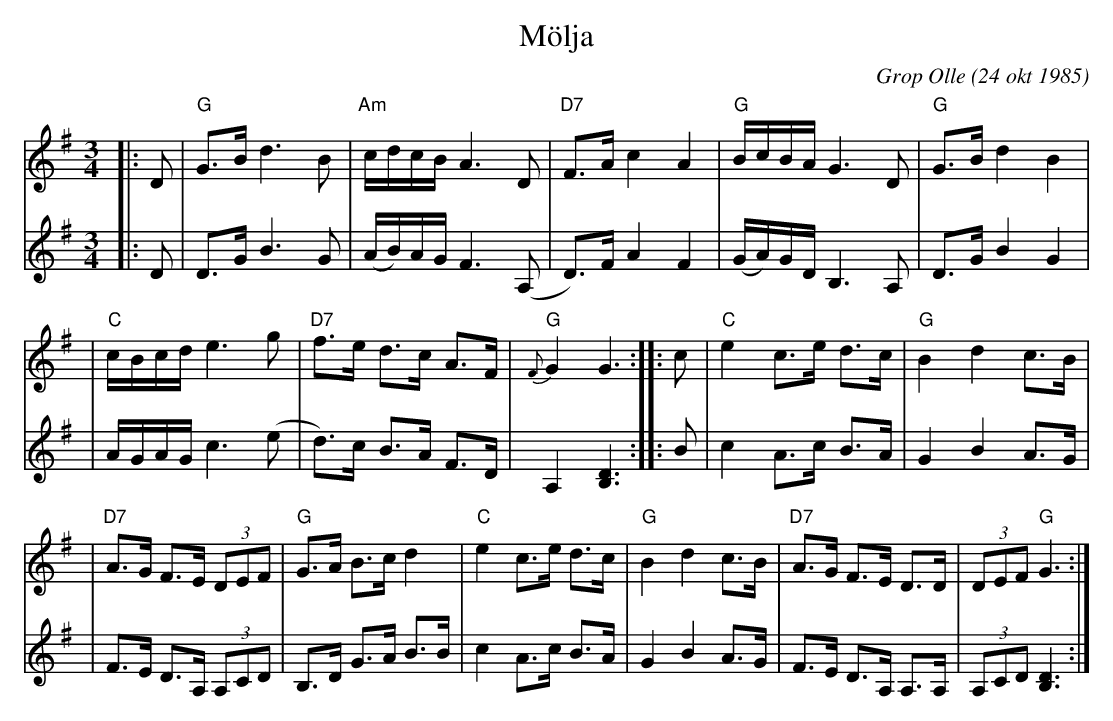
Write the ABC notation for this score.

X:1
T: M\"olja
C: Grop Olle (24 okt 1985)
M: 3/4
L: 1/8
K: G
|: D \
| "G"G>B d3 B \
| "Am"c/d/c/B/ A3 D \
| "D7"F>A c2 A2 \
| "G"B/c/B/A/ G3 D \
| "G"G>B d2 B2 |
| "C"c/B/c/d/e3 g \
| "D7"f>e d>c A>F \
| "G"{F}G2 G3 :: c \
| "C"e2 c>e d>c \
|"G"B2 d2 c>B |
| "D7"A>G F>E (3DEF \
| "G"G>A B>c d2 \
| "C"e2 c>e d>c \
|"G"B2 d2 c>B \
| "D7"A>G F>E D>D \
| (3DEF "G"G3 :|
V: 2
|: D \
| D>G B3 G \
| (A/B/)A/G/ F3 (A, \
| D)>F A2 F2 \
| (G/A/)G/D/ B,3 A, \
| D>G B2 G2 |
| A/G/A/G/ c3 (e \
| d)>c B>A F>D \
| A,2 [D3B,3] :|\
|: B \
| c2 A>c B>A \
| G2 B2 A>G |
| F>E D>A, (3A,CD \
| B,>D G>A B>B \
| c2 A>c B>A \
| G2 B2 A>G \
| F>E D>A, A,>A, \
| (3A,CD [D3B,3] :|
